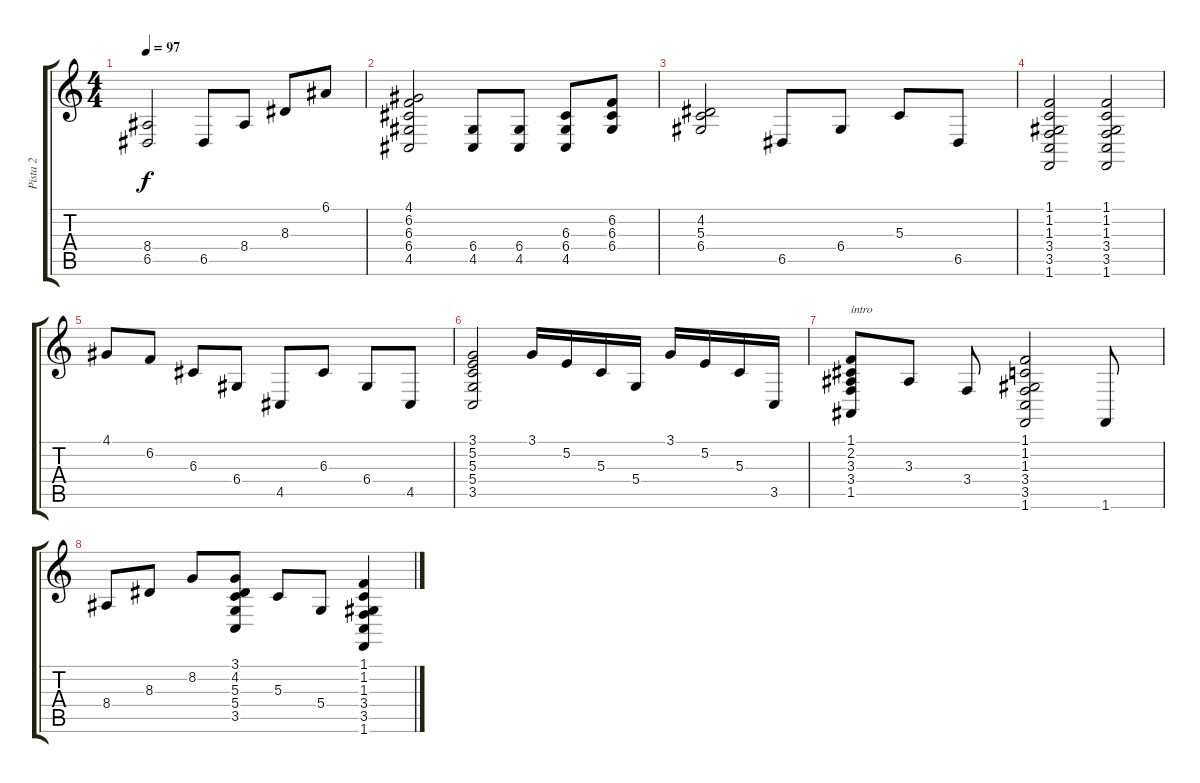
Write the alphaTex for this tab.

\track ("Pista 2" "Pista 2") {instrument acousticgrandpiano}
\staff {score tabs}
\tuning (E4 B3 G3 D3 A2 E2) {hide}
\ts (4 4)
\tempo 97
\clef g2
\ks c
(8.4 6.5).2{dy f} 6.5.8 8.4.8 8.3.8 6.1.8 |
(4.1 6.2 6.3 6.4 4.5).2 (6.4 4.5).8 (6.4 4.5).8 (6.3 6.4 4.5).8 (6.2 6.3 6.4).8 |
(4.2 5.3 6.4).2 6.5.8 6.4.8 5.3.8 6.5.8 |
(1.1 1.2 1.3 3.4 3.5 1.6).2 (1.1 1.2 1.3 3.4 3.5 1.6).2 |
4.1.8 6.2.8 6.3.8 6.4.8 4.5.8 6.3.8 6.4.8 4.5.8 |
(3.1 5.2 5.3 5.4 3.5).2 3.1.16 5.2.16 5.3.16 5.4.16 3.1.16 5.2.16 5.3.16 3.5.16 |
(1.1 2.2 3.3 3.4 1.5).8{txt "intro"} 3.3.8 3.4.8 (1.1 1.2 1.3 3.4 3.5 1.6).2 1.6.8 |
8.4.8 8.3.8 8.2.8 (3.1 4.2 5.3 5.4 3.5).8 5.3.8 5.4.8 (1.1 1.2 1.3 3.4 3.5 1.6).4
